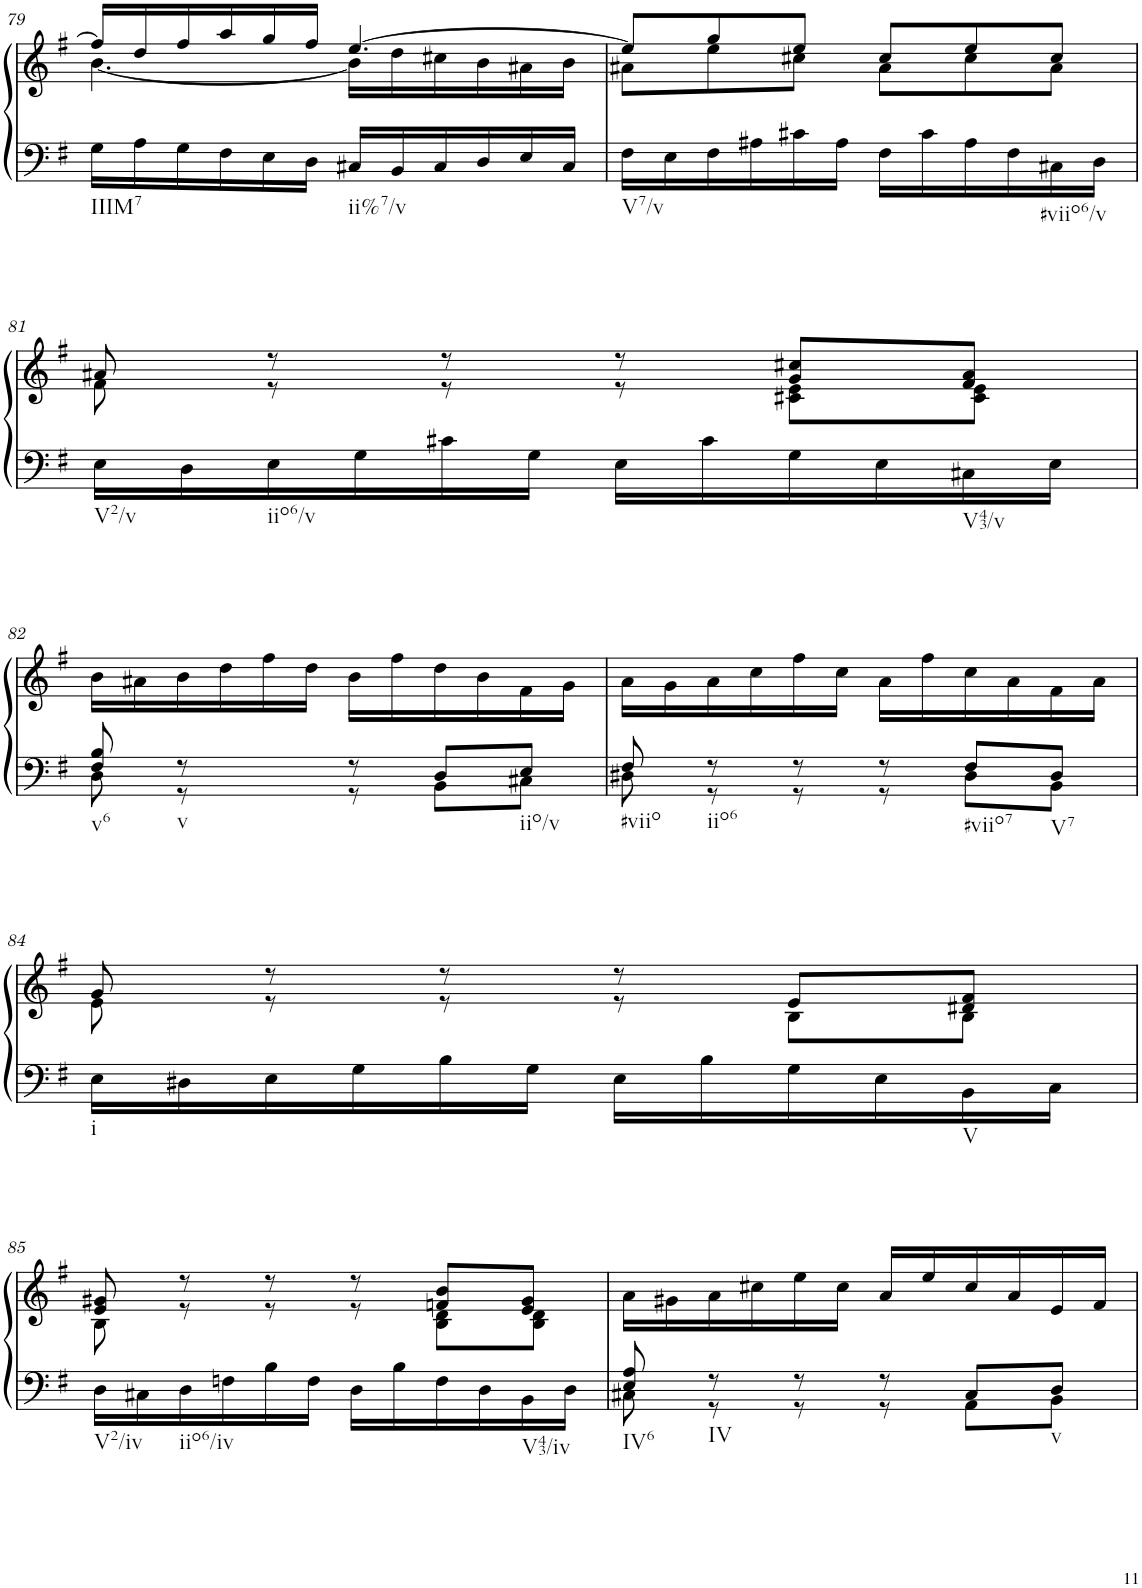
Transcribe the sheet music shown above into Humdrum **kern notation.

**kern	**kern
*part1	*part1
*staff2	*staff1
*I"unbenannt9	*
!!LO:PB:g=z
*clefF4	*clefG2
*k[f#]	*k[f#]
*M6/8	*M6/8
=79	=79
*	*^
!LO:TX:b:t=IIIM7	!	!
16G\LL	16ff#/LL]	[4.b\
16A\	16dd/	.
16G\	16ff#/	.
16F#\	16aa/	.
16E\	16gg/	.
16D\JJ	16ff#/JJ	.
!LO:TX:b:t=ii%7/v	!	!
16C#X/LL	[4.ee/	16b\LL]
16BB/	.	16dd\
16C#/	.	16cc#X\
16D/	.	16b\
16E/	.	16a#X\
16C#/JJ	.	16b\JJ
=80	=80	=80
!LO:TX:b:t=V7/v	!	!
16F#\LL	8ee/L]	8a#X\L
16E\	.	.
16F#\	8gg/	8ee\
16A#X\	.	.
16c#X\	8ee/J	8cc#X\J
16A#\JJ	.	.
16F#\LL	8cc#/L	8a#\L
16c#\	.	.
16A#\	8ee/	8cc#\
16F#\	.	.
!LO:TX:b:t=#viio6/v	!	!
16C#X\	8cc#/J	8a#\J
16D\JJ	.	.
!!LO:LB:g=z	!!
=81	=81	=81
!LO:TX:b:t=V2/v	!	!
16E\LL	8a#X/	8f#\
16D\	.	.
!LO:TX:b:t=iio6/v	!	!
16E\	8r	8r
16G\	.	.
16c#X\	8r	8r
16G\JJ	.	.
16E\LL	8r	8r
16c#\	.	.
16G\	8g/ 8cc#X/L	8c#X\ 8e\L
16E\	.	.
!LO:TX:b:t=V43/v	!	!
16C#X\	8f#/ 8a#/J	8c#\ 8e\J
16E\JJ	.	.
!!LO:LB:g=z	!!
=82	=82	=82
*^	*	*
!LO:TX:b:t=v6	!	!	!
8F#/ 8B/	8D\	2.ryy	16b\LL
.	.	.	16a#X\
!LO:TX:b:t=v	!	!	!
8r	8r	.	16b\
.	.	.	16dd\
8ryy	8ryy	.	16ff#\
.	.	.	16dd\JJ
8r	8r	.	16b\LL
.	.	.	16ff#\
8D/L	8BB\L	.	16dd\
.	.	.	16b\
!LO:TX:b:t=iio/v	!	!	!
8E/J	8C#X\J	.	16f#\
.	.	.	16g\JJ
=83	=83	=83	=83
!LO:TX:b:t=#viio	!	!	!
8F#/	8D#X\	2.ryy	16a\LL
.	.	.	16g\
!LO:TX:b:t=iio6	!	!	!
8r	8r	.	16a\
.	.	.	16cc\
8r	8r	.	16ff#\
.	.	.	16cc\JJ
8r	8r	.	16a\LL
.	.	.	16ff#\
!LO:TX:b:t=#viio7	!	!	!
8F#/L	8D#\L	.	16cc\
.	.	.	16a\
!LO:TX:b:t=V7	!	!	!
8D#/J	8BB\J	.	16f#\
.	.	.	16a\JJ
!!LO:LB:g=z	!!
=84	=84	=84	=84
!LO:TX:b:t=i	!	!	!
!LO:TX:b:t=V	!	!	!
2.ryy	16E\LL	8g/	8e\
.	16D#X\	.	.
.	16E\	8r	8r
.	16G\	.	.
.	16B\	8r	8r
.	16G\JJ	.	.
.	16E\LL	8r	8r
.	16B\	.	.
.	16G\	8e/L	8B\L
.	16E\	.	.
.	16BB\	8d#X/ 8f#/J	8B\J
.	16C\JJ	.	.
!!LO:LB:g=z	!!
=85	=85	=85	=85
!LO:TX:b:t=V2/iv	!	!	!
!LO:TX:b:t=iio6/iv	!	!	!
!LO:TX:b:t=V43/iv	!	!	!
2.ryy	16D\LL	8e/ 8g#X/	8B\
.	16C#X\	.	.
.	16D\	8r	8r
.	16Fn\	.	.
.	16B\	8r	8r
.	16F\JJ	.	.
.	16D\LL	8r	8r
.	16B\	.	.
.	16F\	8fn/ 8b/L	8B\ 8d\L
.	16D\	.	.
.	16BB\	8e/ 8g#/J	8B\ 8d\J
.	16D\JJ	.	.
=86	=86	=86	=86
!LO:TX:b:t=IV6	!	!	!
8E/ 8A/	8C#X\	4ryy	16a\LL
.	.	.	16g#X\
!LO:TX:b:t=IV	!	!	!
8r	8r	.	16a\
.	.	.	16cc#X\
8r	8r	8ryy	16ee\
.	.	.	16cc#\JJ
8r	8r	16a/LL	4.ryy
.	.	16ee/	.
8C#/L	8AA\L	16cc#/	.
.	.	16a/	.
!LO:TX:b:t=v	!	!	!
8D/J	8BB\J	16e/	.
.	.	16f#/JJ	.
*v	*v	*	*
*	*v	*v
=	=
*-	*-
